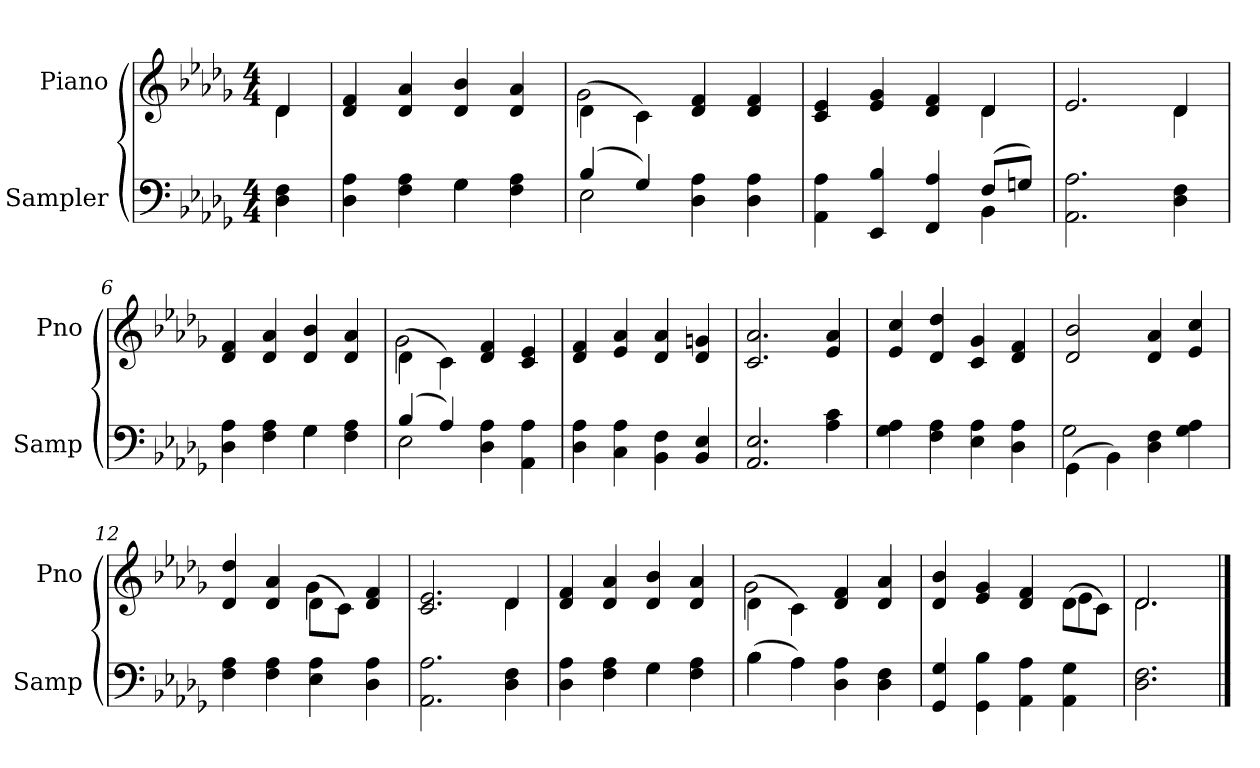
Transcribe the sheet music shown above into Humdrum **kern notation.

**kern	**kern
*part2	*part1
*staff2	*staff1
*I"Sampler	*I"Piano
*I'Samp	*I'Pno
*clefF4	*clefG2
*k[b-e-a-d-g-]	*k[b-e-a-d-g-]
*D-:	*D-:
*M4/4	*M4/4
=1	=1
*	*^
4D- 4F	4d-/	4d-
*	*v	*v
=2	=2
*^	*
4D- 4A-	2ryy	4d- 4f
4F 4A-	.	4d- 4a-
4G-\	4G-	4d- 4b-
4F 4A-	4ryy	4d- 4a-
=3	=3	=3
*	*	*^
(4B-/	2E-	(4d-\	2g-
4G-/)	.	4c\)	.
4D- 4A-	2ryy	4d- 4f	2ryy
4D- 4A-	.	4d- 4f	.
=4	=4	=4	=4
4AA- 4A-	2.ryy	4c 4e-	2.ryy
4EE- 4B-	.	4e- 4g-	.
4FF 4A-	.	4d- 4f	.
(8F/L	4BB-	4d-/	4d-
8Gn/J)	.	.	.
*v	*v	*	*
=5	=5	=5
2.AA- 2.A-	2.e-	2.ryy
4D- 4F	4d-/	4d-
*	*v	*v
=6	=6
*^	*
4D- 4A-	2ryy	4d- 4f
4F 4A-	.	4d- 4a-
4G-\	4G-	4d- 4b-
4F 4A-	4ryy	4d- 4a-
=7	=7	=7
*	*	*^
(4B-/	2E-	(4d-\	2g-
4A-/)	.	4c\)	.
4D- 4A-	2ryy	4d- 4f	2ryy
4AA- 4A-	.	4c 4e-	.
*v	*v	*	*
*	*v	*v
=8	=8
4D- 4A-	4d- 4f
4C 4A-	4e- 4a-
4BB- 4F	4d- 4a-
4BB- 4E-	4d- 4gn
=9	=9
2.AA- 2.E-	2.c 2.a-
4A- 4c	4e- 4a-
=10	=10
4G- 4A-	4e- 4cc
4F 4A-	4d- 4dd-
4E- 4A-	4c 4g-
4D- 4A-	4d- 4f
=11	=11
*^	*
(4GG-\	2G-	2d- 2b-
4BB-\)	.	.
4D- 4F	2ryy	4d- 4a-
4G- 4A-	.	4e- 4cc
*v	*v	*
=12	=12
*	*^
4F 4A-	4d- 4dd-	2ryy
4F 4A-	4d- 4a-	.
4E- 4A-	(8d-\L	4g-
.	8c\J)	.
4D- 4A-	4d- 4f	4ryy
=13	=13	=13
2.AA- 2.A-	2.c 2.e-	2.ryy
4D- 4F	4d-/	4d-
*	*v	*v
=14	=14
*^	*
4D- 4A-	2ryy	4d- 4f
4F 4A-	.	4d- 4a-
4G-\	4G-	4d- 4b-
4F 4A-	4ryy	4d- 4a-
=15	=15	=15
*	*	*^
(4B-\	4B-	(4d-\	2g-
4A-\)	4A-	4c\)	.
4D- 4A-	2ryy	4d- 4f	2ryy
4D- 4F	.	4d- 4a-	.
*v	*v	*	*
=16	=16	=16
4GG- 4G-	4d- 4b-	2.ryy
4GG- 4B-	4e- 4g-	.
4AA- 4A-	4d- 4f	.
4AA- 4G-	(8d-\L	4e-
.	8c\J)	.
=17	=17	=17
2.D- 2.F	2.d-/	2.d-
*	*v	*v
==	==
*-	*-
